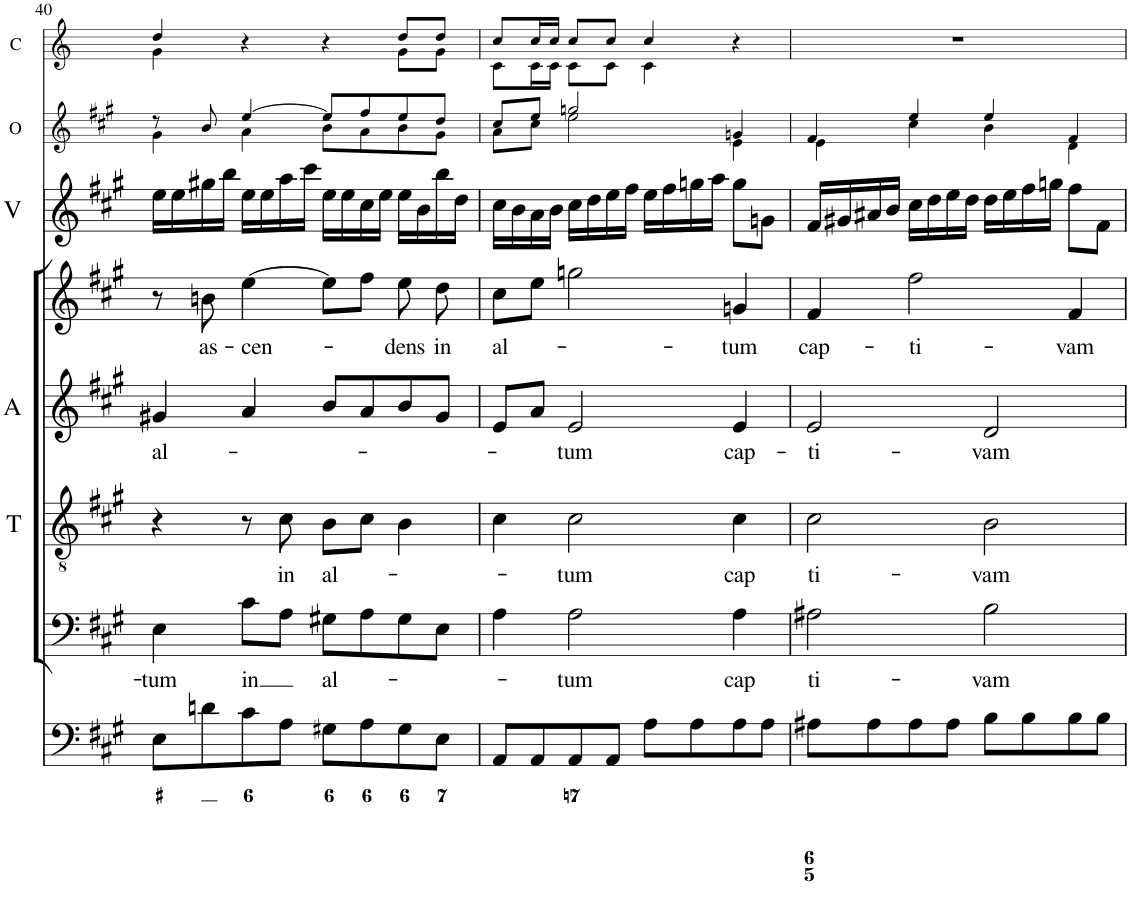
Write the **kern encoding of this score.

**kern	**kern	**text	**kern	**text	**kern	**text	**kern	**text	**kern	**kern	**kern	**kern	**kern
*part10	*part9	*part9	*part8	*part8	*part7	*part7	*part6	*part6	*part5	*part4	*part3	*part2	*part1
*staff10	*staff9	*staff9	*staff8	*staff8	*staff7	*staff7	*staff6	*staff6	*staff5	*staff4	*staff3	*staff2	*staff1
*I"Organ	*I"TB	*	*I"Tenor	*	*I"A	*	*I"S	*	*I"Violin	*I"Violin	*I"2 Violini	*I"2 Oboi	*I"2 Corni in A
*	*	*	*I'T	*	*I'A	*	*	*	*I'Vln.	*I'Vln.	*I'V	*I'O	*I'C
!!LO:PB:g=z
*clefF4	*clefF4	*	*clefGv2	*	*clefG2	*	*clefG2	*	*clefG2	*clefG2	*clefG2	*clefG2	*clefG2
*	*	*	*	*	*	*	*	*	*	*	*	*	*Trd2c3
*k[f#c#g#]	*k[f#c#g#]	*	*k[f#c#g#]	*	*k[f#c#g#]	*	*k[f#c#g#]	*	*k[f#c#g#]	*k[f#c#g#]	*k[f#c#g#]	*k[f#c#g#]	*k[]
*M4/4	*M4/4	*	*M4/4	*	*M4/4	*	*M4/4	*	*M4/4	*M4/4	*M4/4	*M4/4	*M4/4
*met(c)	*met(c)	*	*met(c)	*	*met(c)	*	*met(c)	*	*met(c)	*met(c)	*met(c)	*met(c)	*met(c)
=40	=40	=40	=40	=40	=40	=40	=40	=40	=40	=40	=40	=40	=40
!	!	!LO:LY:b	!	!	!	!LO:LY:b	!	!	!	!	!	!	!
*	*	*	*	*	*	*	*	*	*	*	*	*^	*^
8E\L	4E\	-tum	4r	.	4g#X/	al-	8r	.	16ee\LL	16ee\LL	16ee\LL	8r	4g#\	4dd/	4g\
.	.	.	.	.	.	.	.	.	16ee\J	16ee\J	16ee\	.	.	.	.
!	!	!	!	!	!	!	!	!LO:LY:b	!	!	!	!	!	!	!
8dn\	.	.	.	.	.	.	8bn\	as-	16gg#X\L	16gg#X\L	16gg#X\	8b/	.	.	.
.	.	.	.	.	.	.	.	.	16bb\JJ	16bb\JJ	16bb\JJ	.	.	.	.
!	!	!LO:LY:b	!	!	!	!	!	!LO:LY:b	!	!	!	!	!	!	!
8c#\	8c#\L	in	8r	.	4a/	.	[4ee\	-cen-	16ee\LL	16ee\LL	16ee\LL	[4ee/	4a\	4r	2ryy
.	.	.	.	.	.	.	.	.	16ee\J	16ee\J	16ee\	.	.	.	.
!	!	!	!	!LO:LY:b	!	!	!	!	!	!	!	!	!	!	!
8A\J	8A\J	.	8c#\	in	.	.	.	.	16aa\L	16aa\L	16aa\	.	.	.	.
.	.	.	.	.	.	.	.	.	16ccc#\JJ	16ccc#\JJ	16ccc#\JJ	.	.	.	.
!	!	!LO:LY:b	!	!LO:LY:b	!	!	!	!	!	!	!	!	!	!	!
8G#X\L	8G#X\L	al-	8B\L	al-	8b/L	.	8ee\L]	.	16ee\LL	16ee\LL	16ee\LL	8ee/L]	8b\L	4r	.
.	.	.	.	.	.	.	.	.	16ee\J	16ee\J	16ee\	.	.	.	.
8A\	8A\	.	8c#\J	.	8a/	.	8ff#\J	.	16cc#\L	16cc#\L	16cc#\	8ff#/	8a\	.	.
.	.	.	.	.	.	.	.	.	16ee\JJ	16ee\JJ	16ee\JJ	.	.	.	.
!	!	!	!	!	!	!	!	!LO:LY:b	!	!	!	!	!	!	!
8G#\	8G#\	.	4B\	.	8b/	.	8ee\	-dens	16ee\LL	16ee\LL	16ee\LL	8ee/	8b\	8dd/L	8g\L
.	.	.	.	.	.	.	.	.	16b\J	16b\J	16b\	.	.	.	.
!	!	!	!	!	!	!	!	!LO:LY:b	!	!	!	!	!	!	!
8E\J	8E\J	.	.	.	8g#/J	.	8dd\	in	16bb\L	16bb\L	16bb\	8dd/J	8g#\J	8dd/J	8g\J
.	.	.	.	.	.	.	.	.	16dd\JJ	16dd\JJ	16dd\JJ	.	.	.	.
=41	=41	=41	=41	=41	=41	=41	=41	=41	=41	=41	=41	=41	=41	=41	=41
!	!	!	!	!	!	!	!	!LO:LY:b	!	!	!	!	!	!	!
8AA/L	4A\	.	4c#\	.	8e/L	.	8cc#\L	al-	16cc#\LL	16cc#\LL	16cc#\LL	8cc#/L	8a\L	8cc/L	8c\L
.	.	.	.	.	.	.	.	.	16b\J	16b\J	16b\	.	.	.	.
8AA/	.	.	.	.	8a/J	.	8ee\J	.	16a\L	16a\L	16a\	8ee/J	8cc#\J	16cc/L	16c\L
.	.	.	.	.	.	.	.	.	16b\JJ	16b\JJ	16b\JJ	.	.	16cc/JJ	16c\JJ
!	!	!LO:LY:b	!	!LO:LY:b	!	!LO:LY:b	!	!	!	!	!	!	!	!	!
8AA/	2A\	-tum	2c#\	-tum	2e/	-tum	2ggn\	.	16cc#\LL	16cc#\LL	16cc#\LL	2ggn/	2ee\	8cc/L	8c\L
.	.	.	.	.	.	.	.	.	16dd\J	16dd\J	16dd\	.	.	.	.
8AA/J	.	.	.	.	.	.	.	.	16ee\L	16ee\L	16ee\	.	.	8cc/J	8c\J
.	.	.	.	.	.	.	.	.	16ff#\JJ	16ff#\JJ	16ff#\JJ	.	.	.	.
8A\L	.	.	.	.	.	.	.	.	16ee\LL	16ee\LL	16ee\LL	.	.	4cc/	4c\
.	.	.	.	.	.	.	.	.	16ff#\J	16ff#\J	16ff#\	.	.	.	.
8A\	.	.	.	.	.	.	.	.	16ggn\L	16ggn\L	16ggn\	.	.	.	.
.	.	.	.	.	.	.	.	.	16aa\JJ	16aa\JJ	16aa\JJ	.	.	.	.
!	!	!LO:LY:b	!	!LO:LY:b	!	!LO:LY:b	!	!LO:LY:b	!	!	!	!	!	!	!
8A\	4A\	cap	4c#\	cap	4e/	cap-	4gn/	-tum	8gg\L	8gg\L	8gg\L	4gn/	4e\	4r	4ryy
8A\J	.	.	.	.	.	.	.	.	8gn\J	8gn\J	8gn\J	.	.	.	.
*	*	*	*	*	*	*	*	*	*	*	*	*	*	*v	*v
=42	=42	=42	=42	=42	=42	=42	=42	=42	=42	=42	=42	=42	=42	=42
!	!	!LO:LY:b	!	!LO:LY:b	!	!LO:LY:b	!	!LO:LY:b	!	!	!	!	!	!
8A#X\L	2A#X\	ti-	2c#\	ti-	2e/	-ti-	4f#/	cap-	16f#/LL	16f#/LL	16f#/LL	4f#/	4e\	1r
.	.	.	.	.	.	.	.	.	16g#X/J	16g#X/J	16g#X/	.	.	.
8A#\	.	.	.	.	.	.	.	.	16a#X/L	16a#X/L	16a#X/	.	.	.
.	.	.	.	.	.	.	.	.	16b/JJ	16b/JJ	16b/JJ	.	.	.
!	!	!	!	!	!	!	!	!LO:LY:b	!	!	!	!	!	!
8A#\	.	.	.	.	.	.	2ff#\	-ti-	16cc#\LL	16cc#\LL	16cc#\LL	4ee/	4cc#\	.
.	.	.	.	.	.	.	.	.	16dd\J	16dd\J	16dd\	.	.	.
8A#\J	.	.	.	.	.	.	.	.	16ee\L	16ee\L	16ee\	.	.	.
.	.	.	.	.	.	.	.	.	16dd\JJ	16dd\JJ	16dd\JJ	.	.	.
!	!	!LO:LY:b	!	!LO:LY:b	!	!LO:LY:b	!	!	!	!	!	!	!	!
8B\L	2B\	-vam	2B\	-vam	2d/	-vam	.	.	16dd\LL	16dd\LL	16dd\LL	4ee/	4b\	.
.	.	.	.	.	.	.	.	.	16ee\J	16ee\J	16ee\	.	.	.
8B\	.	.	.	.	.	.	.	.	16ff#\L	16ff#\L	16ff#\	.	.	.
.	.	.	.	.	.	.	.	.	16ggn\JJ	16ggn\JJ	16ggn\JJ	.	.	.
!	!	!	!	!	!	!	!	!LO:LY:b	!	!	!	!	!	!
8B\	.	.	.	.	.	.	4f#/	-vam	8ff#\L	8ff#\L	8ff#\L	4f#/	4d\	.
8B\J	.	.	.	.	.	.	.	.	8f#\J	8f#\J	8f#\J	.	.	.
*	*	*	*	*	*	*	*	*	*	*	*	*v	*v	*
=	=	=	=	=	=	=	=	=	=	=	=	=	=
*-	*-	*-	*-	*-	*-	*-	*-	*-	*-	*-	*-	*-	*-
